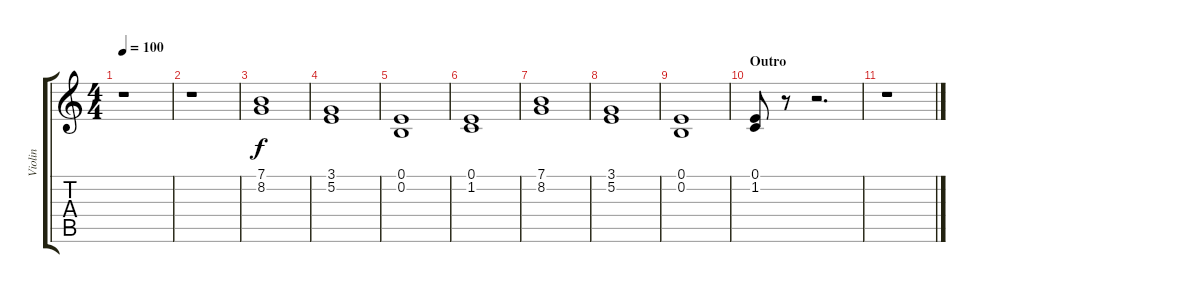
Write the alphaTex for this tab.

\track ("Violin" "Violin") {instrument violin}
\staff {score tabs}
\tuning (E4 B3 G3 D3 A2 E2) {hide}
\ts (4 4)
\tempo 100
\clef g2
\ks c
r.1{dy f} |
r.1 |
(7.1 8.2).1 |
(3.1 5.2).1 |
(0.1 0.2).1 |
(0.1 1.2).1 |
(7.1 8.2).1 |
(3.1 5.2).1 |
(0.1 0.2).1 |
\section ("" "Outro")
(0.1 1.2).8 r.8 r.2{d} |
r.1
